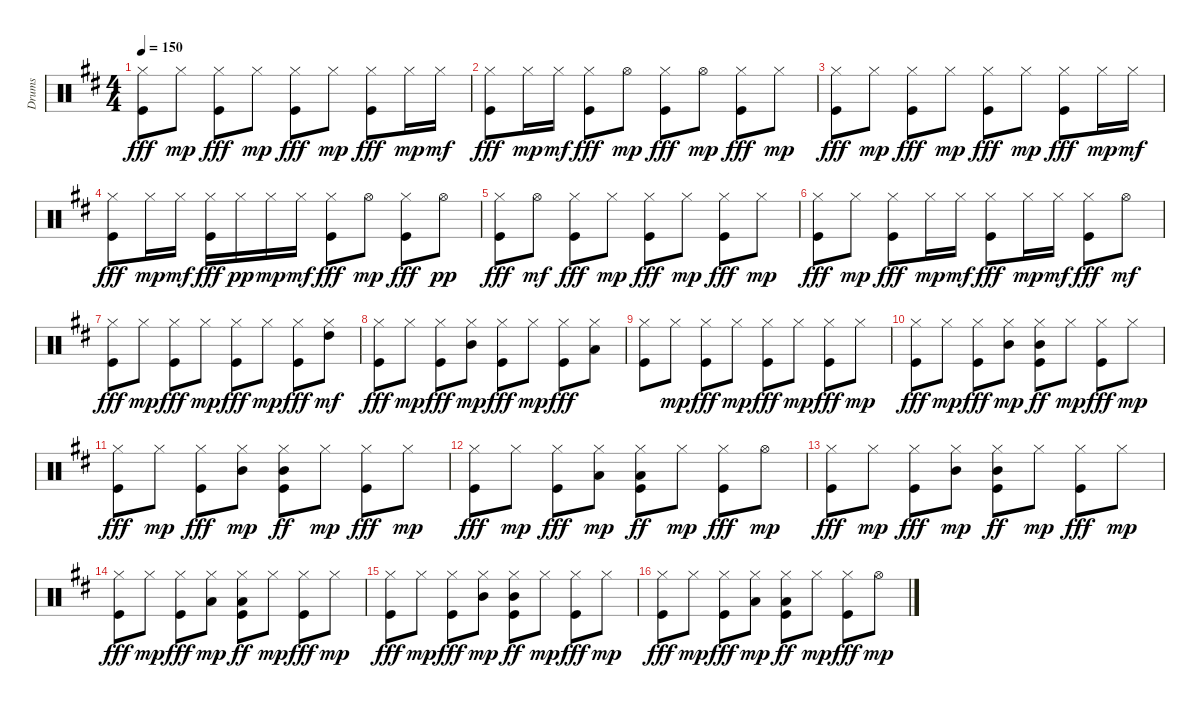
\track ("Drums" "Drums") {instrument percussion}
\staff {score}
\articulation defaults
\ts (4 4)
\tempo 150
\clef neutral
\ks d
("Kick (hit)" "Hi-Hat (closed)").8{dy fff} "Hi-Hat (closed)".8{dy mp} ("Kick (hit)" "Hi-Hat (closed)").8{dy fff} "Hi-Hat (closed)".8{dy mp} ("Kick (hit)" "Hi-Hat (closed)").8{dy fff} "Hi-Hat (closed)".8{dy mp} ("Kick (hit)" "Hi-Hat (closed)").8{dy fff} "Hi-Hat (closed)".16{dy mp} "Hi-Hat (closed)".16{dy mf} |
("Kick (hit)" "Hi-Hat (closed)").8{dy fff} "Hi-Hat (closed)".16{dy mp} "Hi-Hat (closed)".16{dy mf} ("Kick (hit)" "Hi-Hat (closed)").8{dy fff} "Hi-Hat (open)".8{dy mp} ("Kick (hit)" "Hi-Hat (closed)").8{dy fff} "Hi-Hat (open)".8{dy mp} ("Kick (hit)" "Hi-Hat (closed)").8{dy fff} "Hi-Hat (closed)".8{dy mp} |
("Kick (hit)" "Hi-Hat (closed)").8{dy fff} "Hi-Hat (closed)".8{dy mp} ("Kick (hit)" "Hi-Hat (closed)").8{dy fff} "Hi-Hat (closed)".8{dy mp} ("Kick (hit)" "Hi-Hat (closed)").8{dy fff} "Hi-Hat (closed)".8{dy mp} ("Kick (hit)" "Hi-Hat (closed)").8{dy fff} "Hi-Hat (closed)".16{dy mp} "Hi-Hat (closed)".16{dy mf} |
("Kick (hit)" "Hi-Hat (closed)").8{dy fff} "Hi-Hat (closed)".16{dy mp} "Hi-Hat (closed)".16{dy mf} ("Kick (hit)" "Hi-Hat (closed)").16{dy fff} "Hi-Hat (closed)".16{dy pp} "Hi-Hat (closed)".16{dy mp} "Hi-Hat (closed)".16{dy mf} ("Kick (hit)" "Hi-Hat (closed)").8{dy fff} "Hi-Hat (open)".8{dy mp} ("Kick (hit)" "Hi-Hat (closed)").8{dy fff} "Hi-Hat (open)".8{dy pp} |
("Kick (hit)" "Hi-Hat (closed)").8{dy fff} "Hi-Hat (open)".8{dy mf} ("Kick (hit)" "Hi-Hat (closed)").8{dy fff} "Hi-Hat (closed)".8{dy mp} ("Kick (hit)" "Hi-Hat (closed)").8{dy fff} "Hi-Hat (closed)".8{dy mp} ("Kick (hit)" "Hi-Hat (closed)").8{dy fff} "Hi-Hat (closed)".8{dy mp} |
("Kick (hit)" "Hi-Hat (closed)").8{dy fff} "Hi-Hat (closed)".8{dy mp} ("Kick (hit)" "Hi-Hat (closed)").8{dy fff} "Hi-Hat (closed)".16{dy mp} "Hi-Hat (closed)".16{dy mf} ("Kick (hit)" "Hi-Hat (closed)").8{dy fff} "Hi-Hat (closed)".16{dy mp} "Hi-Hat (closed)".16{dy mf} ("Kick (hit)" "Hi-Hat (closed)").8{dy fff} "Hi-Hat (open)".8{dy mf} |
("Kick (hit)" "Hi-Hat (closed)").8{dy fff} "Hi-Hat (closed)".8{dy mp} ("Kick (hit)" "Hi-Hat (closed)").8{dy fff} "Hi-Hat (closed)".8{dy mp} ("Kick (hit)" "Hi-Hat (closed)").8{dy fff} "Hi-Hat (closed)".8{dy mp} ("Kick (hit)" "Hi-Hat (closed)").8{dy fff} ("Hi-Hat (closed)" "High Tom (hit)").8{dy mf} |
("Kick (hit)" "Hi-Hat (closed)").8{dy fff} "Hi-Hat (closed)".8{dy mp} ("Kick (hit)" "Hi-Hat (closed)").8{dy fff} ("Hi-Hat (closed)" "Mid Tom (hit)").8{dy mp} ("Kick (hit)" "Hi-Hat (closed)").8{dy fff} "Hi-Hat (closed)".8{dy mp} ("Kick (hit)" "Hi-Hat (closed)").8{dy fff} ("Hi-Hat (closed)" "Low Tom (hit)").8 |
("Kick (hit)" "Hi-Hat (closed)").8 "Hi-Hat (closed)".8{dy mp} ("Kick (hit)" "Hi-Hat (closed)").8{dy fff} "Hi-Hat (closed)".8{dy mp} ("Kick (hit)" "Hi-Hat (closed)").8{dy fff} "Hi-Hat (closed)".8{dy mp} ("Kick (hit)" "Hi-Hat (closed)").8{dy fff} "Hi-Hat (closed)".8{dy mp} |
("Kick (hit)" "Hi-Hat (closed)").8{dy fff} "Hi-Hat (closed)".8{dy mp} ("Kick (hit)" "Hi-Hat (closed)").8{dy fff} ("Hi-Hat (closed)" "Mid Tom (hit)").8{dy mp} ("Kick (hit)" "Hi-Hat (closed)" "Mid Tom (hit)").8{dy ff} "Hi-Hat (closed)".8{dy mp} ("Kick (hit)" "Hi-Hat (closed)").8{dy fff} "Hi-Hat (closed)".8{dy mp} |
("Kick (hit)" "Hi-Hat (closed)").8{dy fff} "Hi-Hat (closed)".8{dy mp} ("Kick (hit)" "Hi-Hat (closed)").8{dy fff} ("Hi-Hat (closed)" "Mid Tom (hit)").8{dy mp} ("Kick (hit)" "Hi-Hat (closed)" "Mid Tom (hit)").8{dy ff} "Hi-Hat (closed)".8{dy mp} ("Kick (hit)" "Hi-Hat (closed)").8{dy fff} "Hi-Hat (closed)".8{dy mp} |
("Kick (hit)" "Hi-Hat (closed)").8{dy fff} "Hi-Hat (closed)".8{dy mp} ("Kick (hit)" "Hi-Hat (closed)").8{dy fff} ("Hi-Hat (closed)" "Low Tom (hit)").8{dy mp} ("Kick (hit)" "Hi-Hat (closed)" "Low Tom (hit)").8{dy ff} "Hi-Hat (closed)".8{dy mp} ("Kick (hit)" "Hi-Hat (closed)").8{dy fff} "Hi-Hat (open)".8{dy mp} |
("Kick (hit)" "Hi-Hat (closed)").8{dy fff} "Hi-Hat (closed)".8{dy mp} ("Kick (hit)" "Hi-Hat (closed)").8{dy fff} ("Hi-Hat (closed)" "Mid Tom (hit)").8{dy mp} ("Kick (hit)" "Hi-Hat (closed)" "Mid Tom (hit)").8{dy ff} "Hi-Hat (closed)".8{dy mp} ("Kick (hit)" "Hi-Hat (closed)").8{dy fff} "Hi-Hat (closed)".8{dy mp} |
("Kick (hit)" "Hi-Hat (closed)").8{dy fff} "Hi-Hat (closed)".8{dy mp} ("Kick (hit)" "Hi-Hat (closed)").8{dy fff} ("Hi-Hat (closed)" "Low Tom (hit)").8{dy mp} ("Kick (hit)" "Hi-Hat (closed)" "Low Tom (hit)").8{dy ff} "Hi-Hat (closed)".8{dy mp} ("Kick (hit)" "Hi-Hat (closed)").8{dy fff} "Hi-Hat (closed)".8{dy mp} |
("Kick (hit)" "Hi-Hat (closed)").8{dy fff} "Hi-Hat (closed)".8{dy mp} ("Kick (hit)" "Hi-Hat (closed)").8{dy fff} ("Hi-Hat (closed)" "Mid Tom (hit)").8{dy mp} ("Kick (hit)" "Hi-Hat (closed)" "Mid Tom (hit)").8{dy ff} "Hi-Hat (closed)".8{dy mp} ("Kick (hit)" "Hi-Hat (closed)").8{dy fff} "Hi-Hat (closed)".8{dy mp} |
("Kick (hit)" "Hi-Hat (closed)").8{dy fff} "Hi-Hat (closed)".8{dy mp} ("Kick (hit)" "Hi-Hat (closed)").8{dy fff} ("Hi-Hat (closed)" "Low Tom (hit)").8{dy mp} ("Kick (hit)" "Hi-Hat (closed)" "Low Tom (hit)").8{dy ff} "Hi-Hat (closed)".8{dy mp} ("Kick (hit)" "Hi-Hat (closed)").8{dy fff} "Hi-Hat (open)".8{dy mp}
